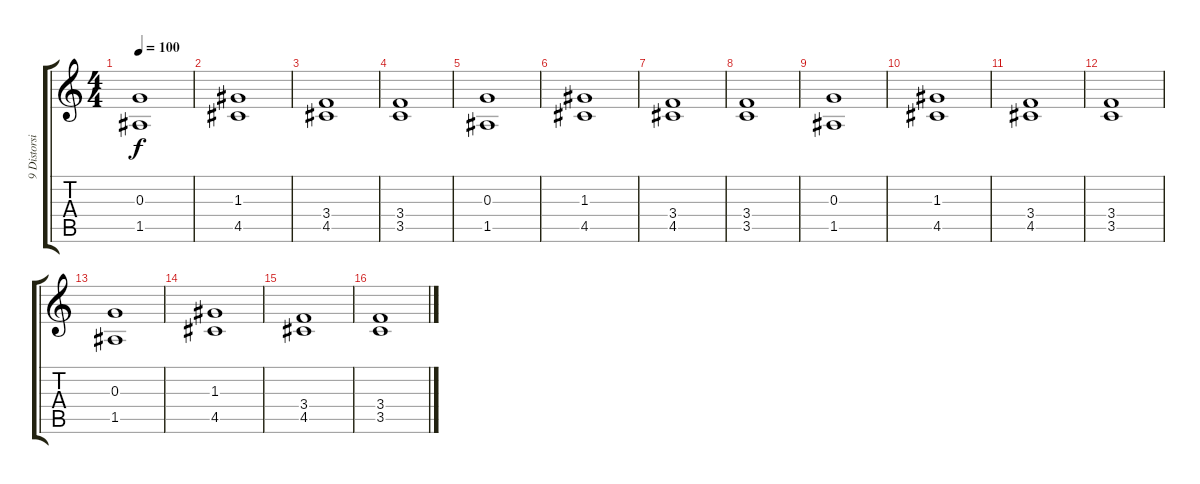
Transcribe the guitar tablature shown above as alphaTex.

\track ("9 Distorsion" "9 Distorsi") {instrument distortionguitar}
\staff {score tabs}
\tuning (E4 B3 G3 D3 A2 E2) {hide}
\ts (4 4)
\tempo 100
\clef g2
\ks c
(0.3 1.5).1{dy f} |
(1.3 4.5).1 |
(3.4 4.5).1 |
(3.4 3.5).1 |
(0.3 1.5).1 |
(1.3 4.5).1 |
(3.4 4.5).1 |
(3.4 3.5).1 |
(0.3 1.5).1 |
(1.3 4.5).1 |
(3.4 4.5).1 |
(3.4 3.5).1 |
(0.3 1.5).1 |
(1.3 4.5).1 |
(3.4 4.5).1 |
(3.4 3.5).1
